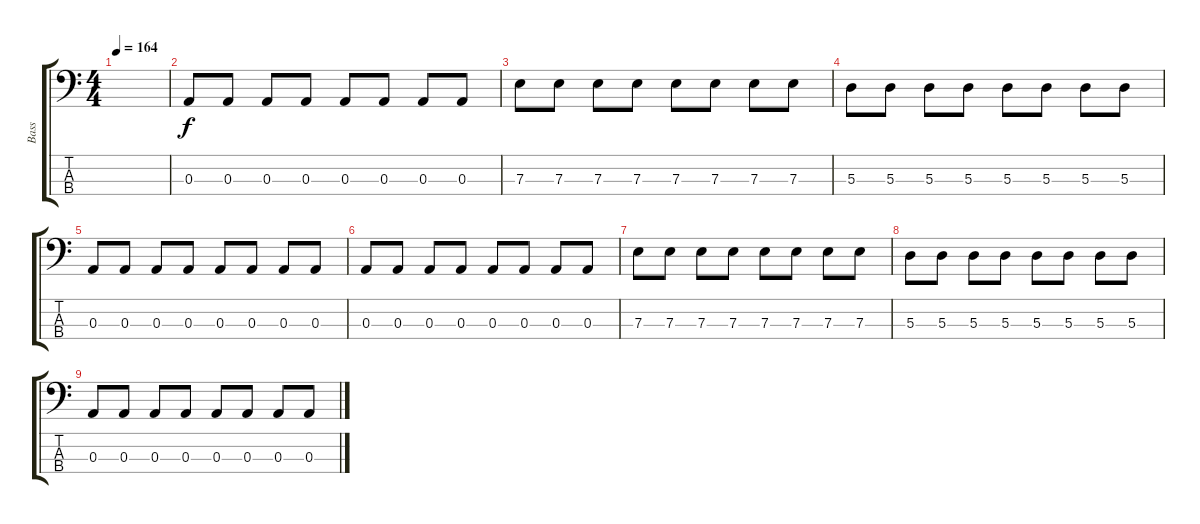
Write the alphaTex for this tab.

\track ("Bass" "Bass") {instrument electricbasspick}
\staff {score tabs}
\tuning (G2 D2 A1 E1) {hide}
\ts (4 4)
\tempo 164
\clef f4
\ks c
|
0.3.8 0.3.8 0.3.8 0.3.8 0.3.8 0.3.8 0.3.8 0.3.8 |
7.3.8 7.3.8 7.3.8 7.3.8 7.3.8 7.3.8 7.3.8 7.3.8 |
5.3.8 5.3.8 5.3.8 5.3.8 5.3.8 5.3.8 5.3.8 5.3.8 |
0.3.8 0.3.8 0.3.8 0.3.8 0.3.8 0.3.8 0.3.8 0.3.8 |
0.3.8 0.3.8 0.3.8 0.3.8 0.3.8 0.3.8 0.3.8 0.3.8 |
7.3.8 7.3.8 7.3.8 7.3.8 7.3.8 7.3.8 7.3.8 7.3.8 |
5.3.8 5.3.8 5.3.8 5.3.8 5.3.8 5.3.8 5.3.8 5.3.8 |
0.3.8 0.3.8 0.3.8 0.3.8 0.3.8 0.3.8 0.3.8 0.3.8
